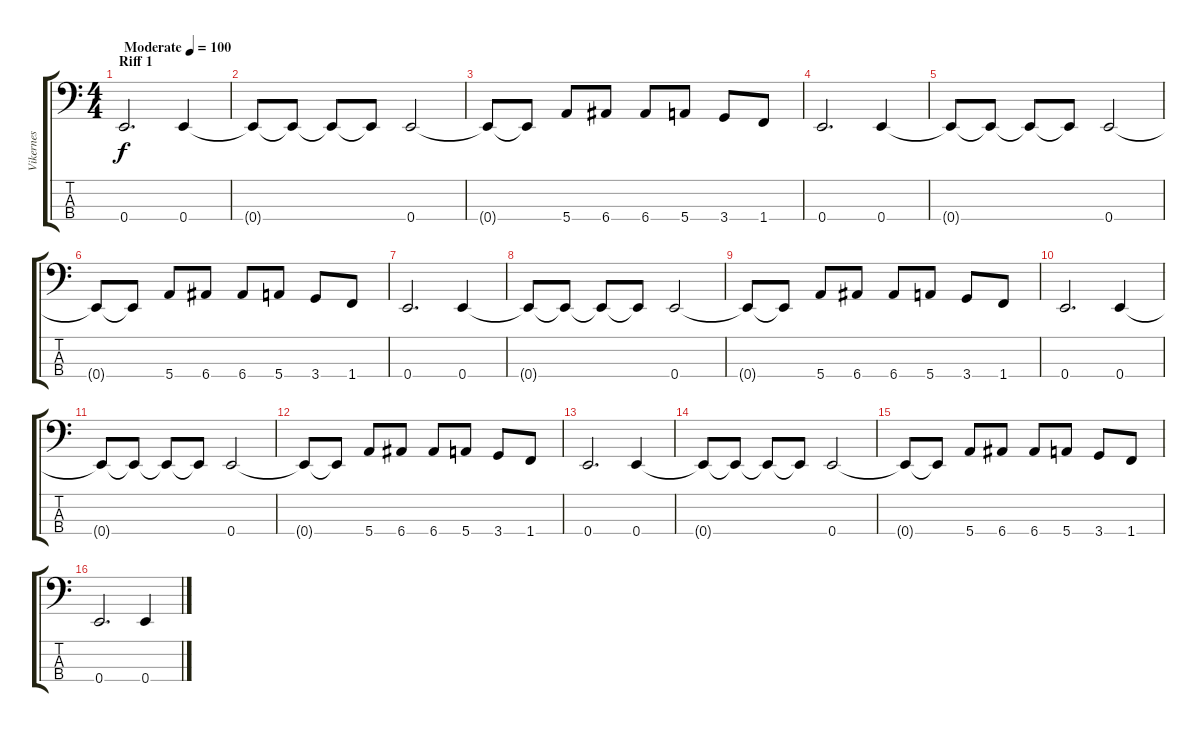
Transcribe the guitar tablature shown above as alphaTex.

\track ("Vikernes" "Vikernes") {instrument electricbassfinger}
\staff {score tabs}
\tuning (G2 D2 A1 E1) {hide}
\ts (4 4)
\section ("" "Riff 1")
\tempo (100 "Moderate")
\clef f4
\ks c
0.4.2{d dy f instrument electricbassfinger} 0.4.4 |
0.4{t}.8 0.4{t}.8 0.4{t}.8 0.4{t}.8 0.4.2 |
0.4{t}.8 0.4{t}.8 5.4.8 6.4.8 6.4.8 5.4.8 3.4.8 1.4.8 |
0.4.2{d} 0.4.4 |
0.4{t}.8 0.4{t}.8 0.4{t}.8 0.4{t}.8 0.4.2 |
0.4{t}.8 0.4{t}.8 5.4.8 6.4.8 6.4.8 5.4.8 3.4.8 1.4.8 |
0.4.2{d} 0.4.4 |
0.4{t}.8 0.4{t}.8 0.4{t}.8 0.4{t}.8 0.4.2 |
0.4{t}.8 0.4{t}.8 5.4.8 6.4.8 6.4.8 5.4.8 3.4.8 1.4.8 |
0.4.2{d} 0.4.4 |
0.4{t}.8 0.4{t}.8 0.4{t}.8 0.4{t}.8 0.4.2 |
0.4{t}.8 0.4{t}.8 5.4.8 6.4.8 6.4.8 5.4.8 3.4.8 1.4.8 |
0.4.2{d} 0.4.4 |
0.4{t}.8 0.4{t}.8 0.4{t}.8 0.4{t}.8 0.4.2 |
0.4{t}.8 0.4{t}.8 5.4.8 6.4.8 6.4.8 5.4.8 3.4.8 1.4.8 |
0.4.2{d} 0.4.4
